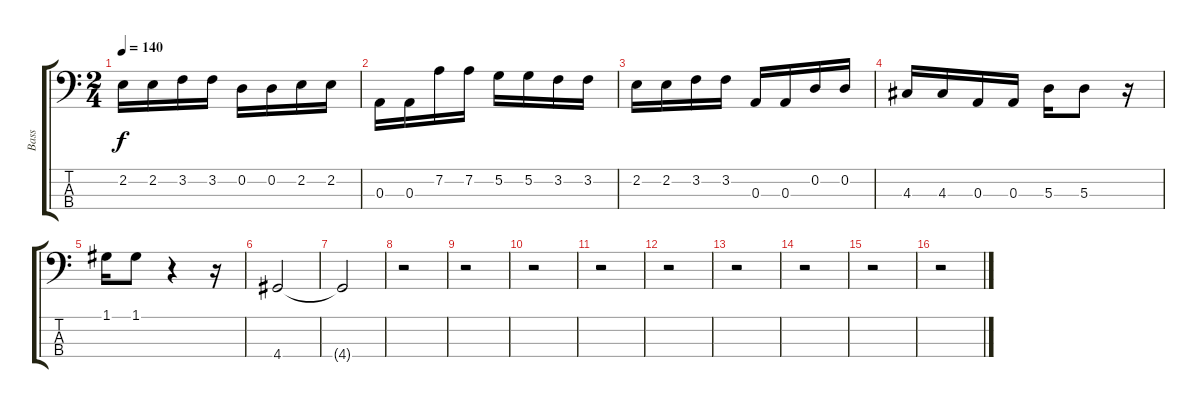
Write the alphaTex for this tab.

\track ("Bass" "Bass") {instrument electricbassfinger}
\staff {score tabs}
\tuning (G2 D2 A1 E1) {hide}
\ts (2 4)
\tempo 140
\clef f4
\ks c
2.2.16{dy f} 2.2.16 3.2.16 3.2.16 0.2.16 0.2.16 2.2.16 2.2.16 |
0.3.16 0.3.16 7.2.16 7.2.16 5.2.16 5.2.16 3.2.16 3.2.16 |
2.2.16 2.2.16 3.2.16 3.2.16 0.3.16 0.3.16 0.2.16 0.2.16 |
4.3.16 4.3.16 0.3.16 0.3.16 5.3.16 5.3.8 r.16 |
1.1.16 1.1.8 r.4 r.16 |
4.4.2 |
4.4{t}.2 |
r.2 |
r.2 |
r.2 |
r.2 |
r.2 |
r.2 |
r.2 |
r.2 |
r.2
